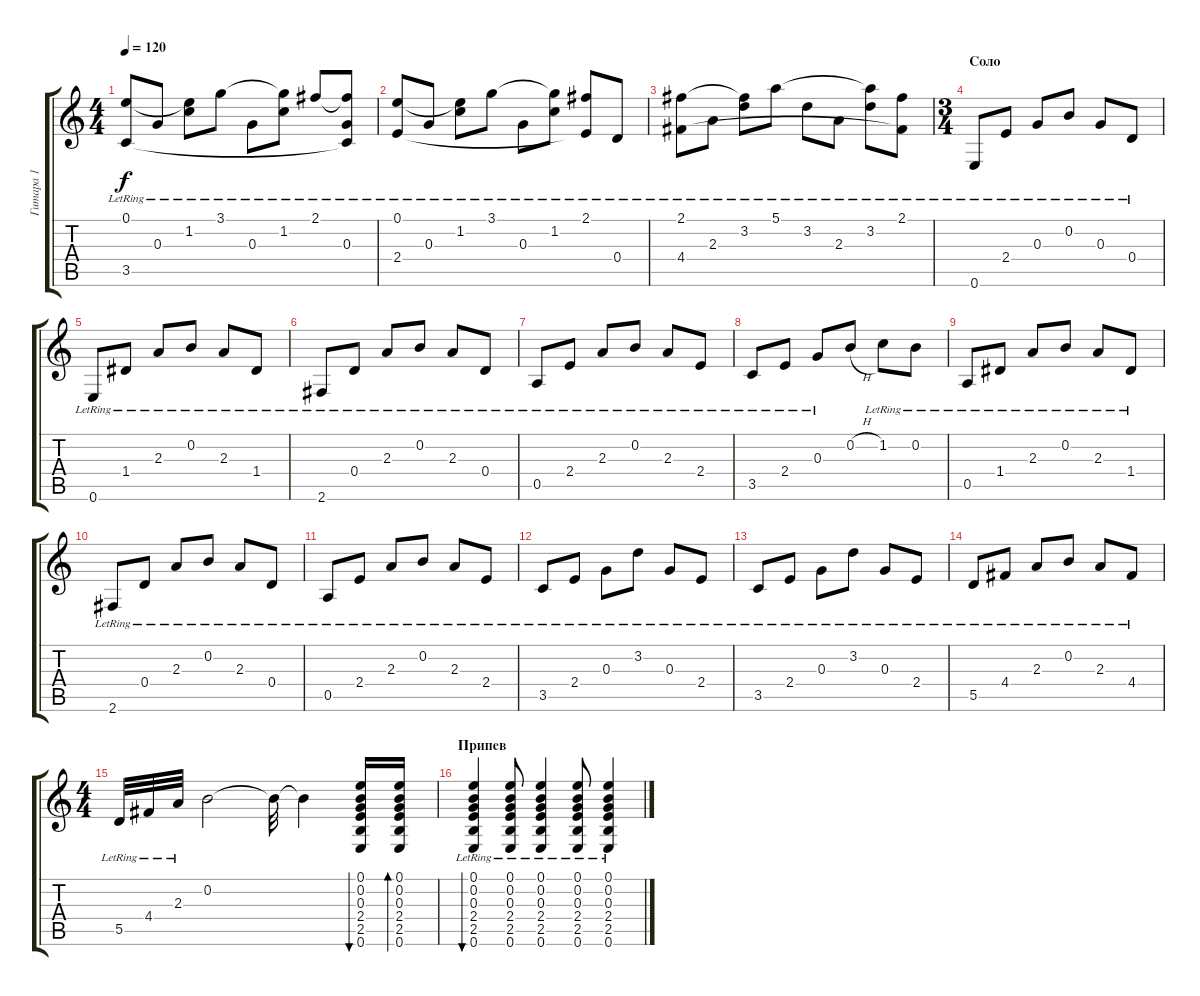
\track ("Гитара 1" "Гитара 1") {instrument acousticguitarsteel}
\staff {score tabs}
\tuning (E4 B3 G3 D3 A2 E2) {hide}
\ts (4 4)
\tempo 120
\clef g2
\ks c
(0.1{lr} 3.5{lr}).8{dy f} 0.3{lr}.8 (0.1{t} 1.2{lr}).8 3.1{lr}.8 0.3{lr}.8 (3.1{t} 1.2{lr}).8 2.1{lr}.8 (2.1{t} 0.3{lr} 3.5{t}).8 |
(0.1{lr} 2.4{lr}).8 0.3{lr}.8 (0.1{t} 1.2{lr}).8 3.1{lr}.8 0.3{lr}.8 (3.1{t} 1.2{lr}).8 (2.1{lr} 2.4{t}).8 0.4{lr}.8 |
(2.1{lr} 4.4{lr}).8 2.3{lr}.8 (2.1{t} 3.2{lr}).8 5.1{lr}.8 3.2{lr}.8 2.3{lr}.8 (5.1{t} 3.2{lr}).8 (2.1{lr} 4.4{t}).8 |
\ts (3 4)
\section ("" "Соло")
0.6{lr}.8 2.4{lr}.8 0.3{lr}.8 0.2{lr}.8 0.3{lr}.8 0.4{lr}.8 |
0.6{lr}.8 1.4{lr}.8 2.3{lr}.8 0.2{lr}.8 2.3{lr}.8 1.4{lr}.8 |
2.6{lr}.8 0.4{lr}.8 2.3{lr}.8 0.2{lr}.8 2.3{lr}.8 0.4{lr}.8 |
0.5{lr}.8 2.4{lr}.8 2.3{lr}.8 0.2{lr}.8 2.3{lr}.8 2.4{lr}.8 |
3.5{lr}.8 2.4{lr}.8 0.3{lr}.8 0.2{h}.8 1.2{lr}.8 0.2{lr}.8 |
0.5{lr}.8 1.4{lr}.8 2.3{lr}.8 0.2{lr}.8 2.3{lr}.8 1.4{lr}.8 |
2.6{lr}.8 0.4{lr}.8 2.3{lr}.8 0.2{lr}.8 2.3{lr}.8 0.4{lr}.8 |
0.5{lr}.8 2.4{lr}.8 2.3{lr}.8 0.2{lr}.8 2.3{lr}.8 2.4{lr}.8 |
3.5{lr}.8 2.4{lr}.8 0.3{lr}.8 3.2{lr}.8 0.3{lr}.8 2.4{lr}.8 |
3.5{lr}.8 2.4{lr}.8 0.3{lr}.8 3.2{lr}.8 0.3{lr}.8 2.4{lr}.8 |
5.5{lr}.8 4.4{lr}.8 2.3{lr}.8 0.2{lr}.8 2.3{lr}.8 4.4{lr}.8 |
\ts (4 4)
5.5{lr}.32 4.4{lr}.32 2.3{lr}.32 0.2.2 0.2{t}.32 0.2{t}.4 (0.1 0.2 0.3 2.4 2.5 0.6).16{bu 60} (0.1 0.2 0.3 2.4 2.5 0.6).16{bd 60} |
\section ("" "Припев")
(0.1{lr} 0.2{lr} 0.3{lr} 2.4{lr} 2.5{lr} 0.6{lr}).4{bu 30} (0.1{lr} 0.2{lr} 0.3{lr} 2.4{lr} 2.5{lr} 0.6{lr}).8 (0.1{lr} 0.2{lr} 0.3{lr} 2.4{lr} 2.5{lr} 0.6{lr}).4 (0.1{lr} 0.2{lr} 0.3{lr} 2.4{lr} 2.5{lr} 0.6{lr}).8 (0.1{lr} 0.2{lr} 0.3{lr} 2.4{lr} 2.5{lr} 0.6{lr}).4
